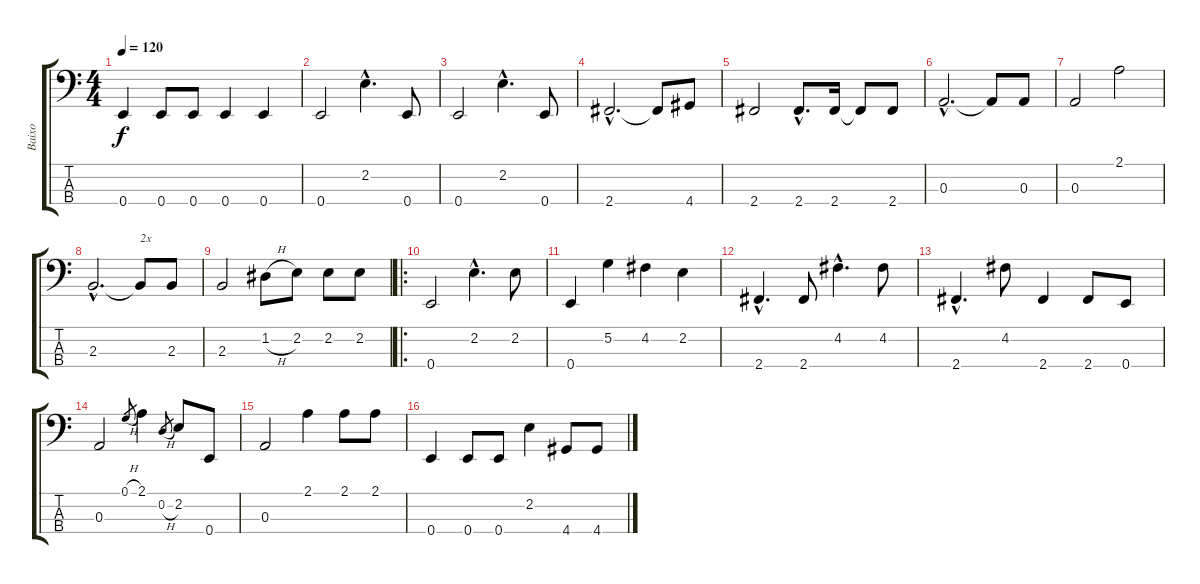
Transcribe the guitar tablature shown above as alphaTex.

\track ("Baixo" "Baixo") {instrument electricbasspick}
\staff {score tabs}
\tuning (G2 D2 A1 E1) {hide}
\ts (4 4)
\tempo 120
\clef f4
\ks c
0.4.4{dy f} 0.4.8 0.4.8 0.4.4 0.4.4 |
0.4.2 2.2{hac}.4{d} 0.4.8 |
0.4.2 2.2{hac}.4{d} 0.4.8 |
2.4{hac}.2{d} 2.4{t}.8 4.4.8 |
2.4.2 2.4{hac}.8{d} 2.4.16 2.4{t}.8 2.4.8 |
0.3{hac}.2{d} 0.3{t}.8 0.3.8 |
0.3.2 2.1.2 |
2.3{hac}.2{d} 2.3{t}.8{txt "2x"} 2.3.8 |
2.3.2 1.2{h}.8 2.2.8 2.2.8 2.2.8 |
\ro
0.4.2 2.2{hac}.4{d} 2.2.8 |
0.4.4 5.2.4 4.2.4 2.2.4 |
2.4{hac}.4{d} 2.4.8 4.2{hac}.4{d} 4.2.8 |
2.4{hac}.4{d} 4.2.8 2.4.4 2.4.8 0.4.8 |
0.3.2 0.1{h}.8{gr} 2.1.4 0.2{h}.8{gr} 2.2.8 0.4.8 |
0.3.2 2.1.4 2.1.8 2.1.8 |
0.4.4 0.4.8 0.4.8 2.2.4 4.4.8 4.4.8
